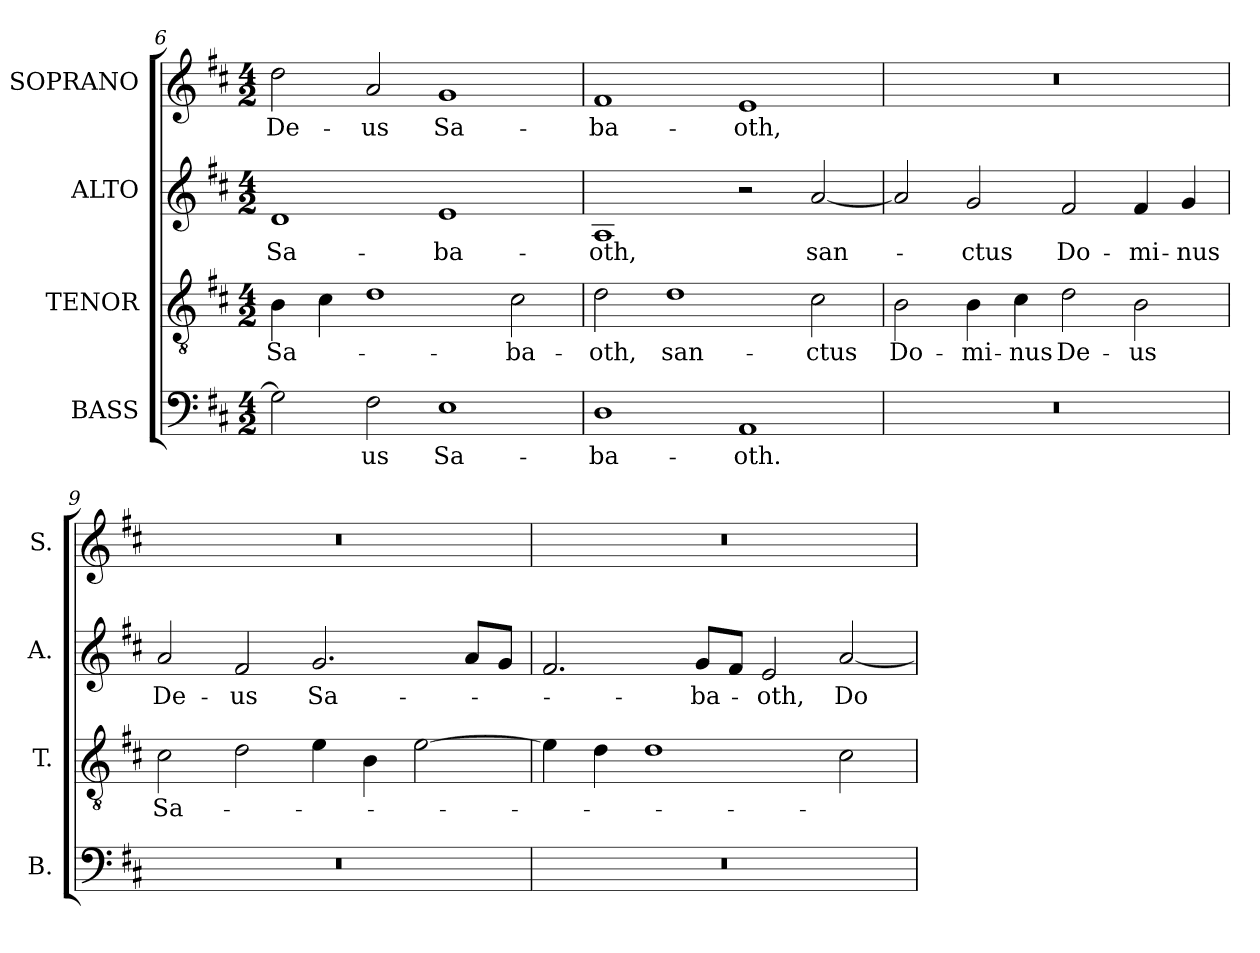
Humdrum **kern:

**kern	**text	**kern	**text	**kern	**text	**kern	**text
*part4	*part4	*part3	*part3	*part2	*part2	*part1	*part1
*staff4	*staff4	*staff3	*staff3	*staff2	*staff2	*staff1	*staff1
*I"BASS	*	*I"TENOR	*	*I"ALTO	*	*I"SOPRANO	*
*I'B.	*	*I'T.	*	*I'A.	*	*I'S.	*
*clefF4	*	*clefGv2	*	*clefG2	*	*clefG2	*
*	*	*ITrd7c12	*	*	*	*	*
*k[f#c#]	*	*k[f#c#]	*	*k[f#c#]	*	*k[f#c#]	*
*D:	*	*D:	*	*D:	*	*D:	*
*M4/2	*	*M4/2	*	*M4/2	*	*M4/2	*
=6	=6	=6	=6	=6	=6	=6	=6
!	!	!	!LO:LY:b:color=#000000	!	!	!	!
!	!	!	!	!	!LO:LY:b:color=#000000	!	!
!	!	!	!	!	!	!	!LO:LY:b:color=#000000
2Gi\]	.	4BBi\	Sa-	1di	Sa-	2ddi\	De-
.	.	4C#i\	.	.	.	.	.
!	!LO:LY:b:color=#000000	!	!	!	!	!	!
!	!	!	!	!	!	!	!LO:LY:b:color=#000000
2F#i\	-us	1Di	.	.	.	2ai/	-us
!	!LO:LY:b:color=#000000	!	!	!	!	!	!
!	!	!	!	!	!LO:LY:b:color=#000000	!	!
!	!	!	!	!	!	!	!LO:LY:b:color=#000000
1Ei	Sa-	.	.	1ei	-ba-	1gi	Sa-
!	!	!	!LO:LY:b:color=#000000	!	!	!	!
.	.	2C#i\	-ba-	.	.	.	.
!!LO:LB:g=z
=7	=7	=7	=7	=7	=7	=7	=7
!	!LO:LY:b:color=#000000	!	!	!	!	!	!
!	!	!	!LO:LY:b:color=#000000	!	!	!	!
!	!	!	!	!	!LO:LY:b:color=#000000	!	!
!	!	!	!	!	!	!	!LO:LY:b:color=#000000
1Di	-ba-	2Di\	-oth,	1Ai	-oth,	1f#i	-ba-
!	!	!	!LO:LY:b:color=#000000	!	!	!	!
.	.	1Di	san-	.	.	.	.
!	!LO:LY:b:color=#000000	!	!	!	!	!	!
!	!	!	!	!	!	!	!LO:LY:b:color=#000000
1AAi	-oth.	.	.	2r	.	1ei	-oth,
!	!	!	!LO:LY:b:color=#000000	!	!	!	!
!	!	!	!	!	!LO:LY:b:color=#000000	!	!
.	.	2C#i\	-ctus	[2ai/	san-	.	.
=8	=8	=8	=8	=8	=8	=8	=8
!LO:N:vis=1	!	!	!	!	!	!	!
!	!	!	!LO:LY:b:color=#000000	!	!	!LO:N:vis=1	!
0r	.	2BBi\	Do-	2ai/]	.	0r	.
!	!	!	!LO:LY:b:color=#000000	!	!	!	!
!	!	!	!	!	!LO:LY:b:color=#000000	!	!
.	.	4BBi\	-mi-	2gi/	-ctus	.	.
!	!	!	!LO:LY:b:color=#000000	!	!	!	!
.	.	4C#i\	-nus	.	.	.	.
!	!	!	!LO:LY:b:color=#000000	!	!	!	!
!	!	!	!	!	!LO:LY:b:color=#000000	!	!
.	.	2Di\	De-	2f#i/	Do-	.	.
!	!	!	!LO:LY:b:color=#000000	!	!	!	!
!	!	!	!	!	!LO:LY:b:color=#000000	!	!
.	.	2BBi\	-us	4f#i/	-mi-	.	.
!	!	!	!	!	!LO:LY:b:color=#000000	!	!
.	.	.	.	4gi/	-nus	.	.
=9	=9	=9	=9	=9	=9	=9	=9
!LO:N:vis=1	!	!	!	!	!	!	!
!	!	!	!LO:LY:b:color=#000000	!	!	!	!
!	!	!	!	!	!LO:LY:b:color=#000000	!LO:N:vis=1	!
0r	.	2C#i\	Sa-	2ai/	De-	0r	.
!	!	!	!	!	!LO:LY:b:color=#000000	!	!
.	.	2Di\	.	2f#i/	-us	.	.
!	!	!	!	!	!LO:LY:b:color=#000000	!	!
.	.	4Ei\	.	2.gi/	Sa-	.	.
.	.	4BBi\	.	.	.	.	.
.	.	[2Ei\	.	.	.	.	.
.	.	.	.	8ai/L	.	.	.
.	.	.	.	8gi/J	.	.	.
=10	=10	=10	=10	=10	=10	=10	=10
!LO:N:vis=1	!	!	!	!	!	!LO:N:vis=1	!
0r	.	4Ei\]	.	2.f#i/	.	0r	.
.	.	4Di\	.	.	.	.	.
.	.	1Di	.	.	.	.	.
!	!	!	!	!	!LO:LY:b:color=#000000	!	!
.	.	.	.	8gi/L	-ba-	.	.
.	.	.	.	8f#i/J	.	.	.
!	!	!	!	!	!LO:LY:b:color=#000000	!	!
.	.	.	.	2ei/	-oth,	.	.
!	!	!	!	!	!LO:LY:b:color=#000000	!	!
.	.	2C#i\	.	[2ai/	Do-	.	.
=	=	=	=	=	=	=	=
*-	*-	*-	*-	*-	*-	*-	*-
